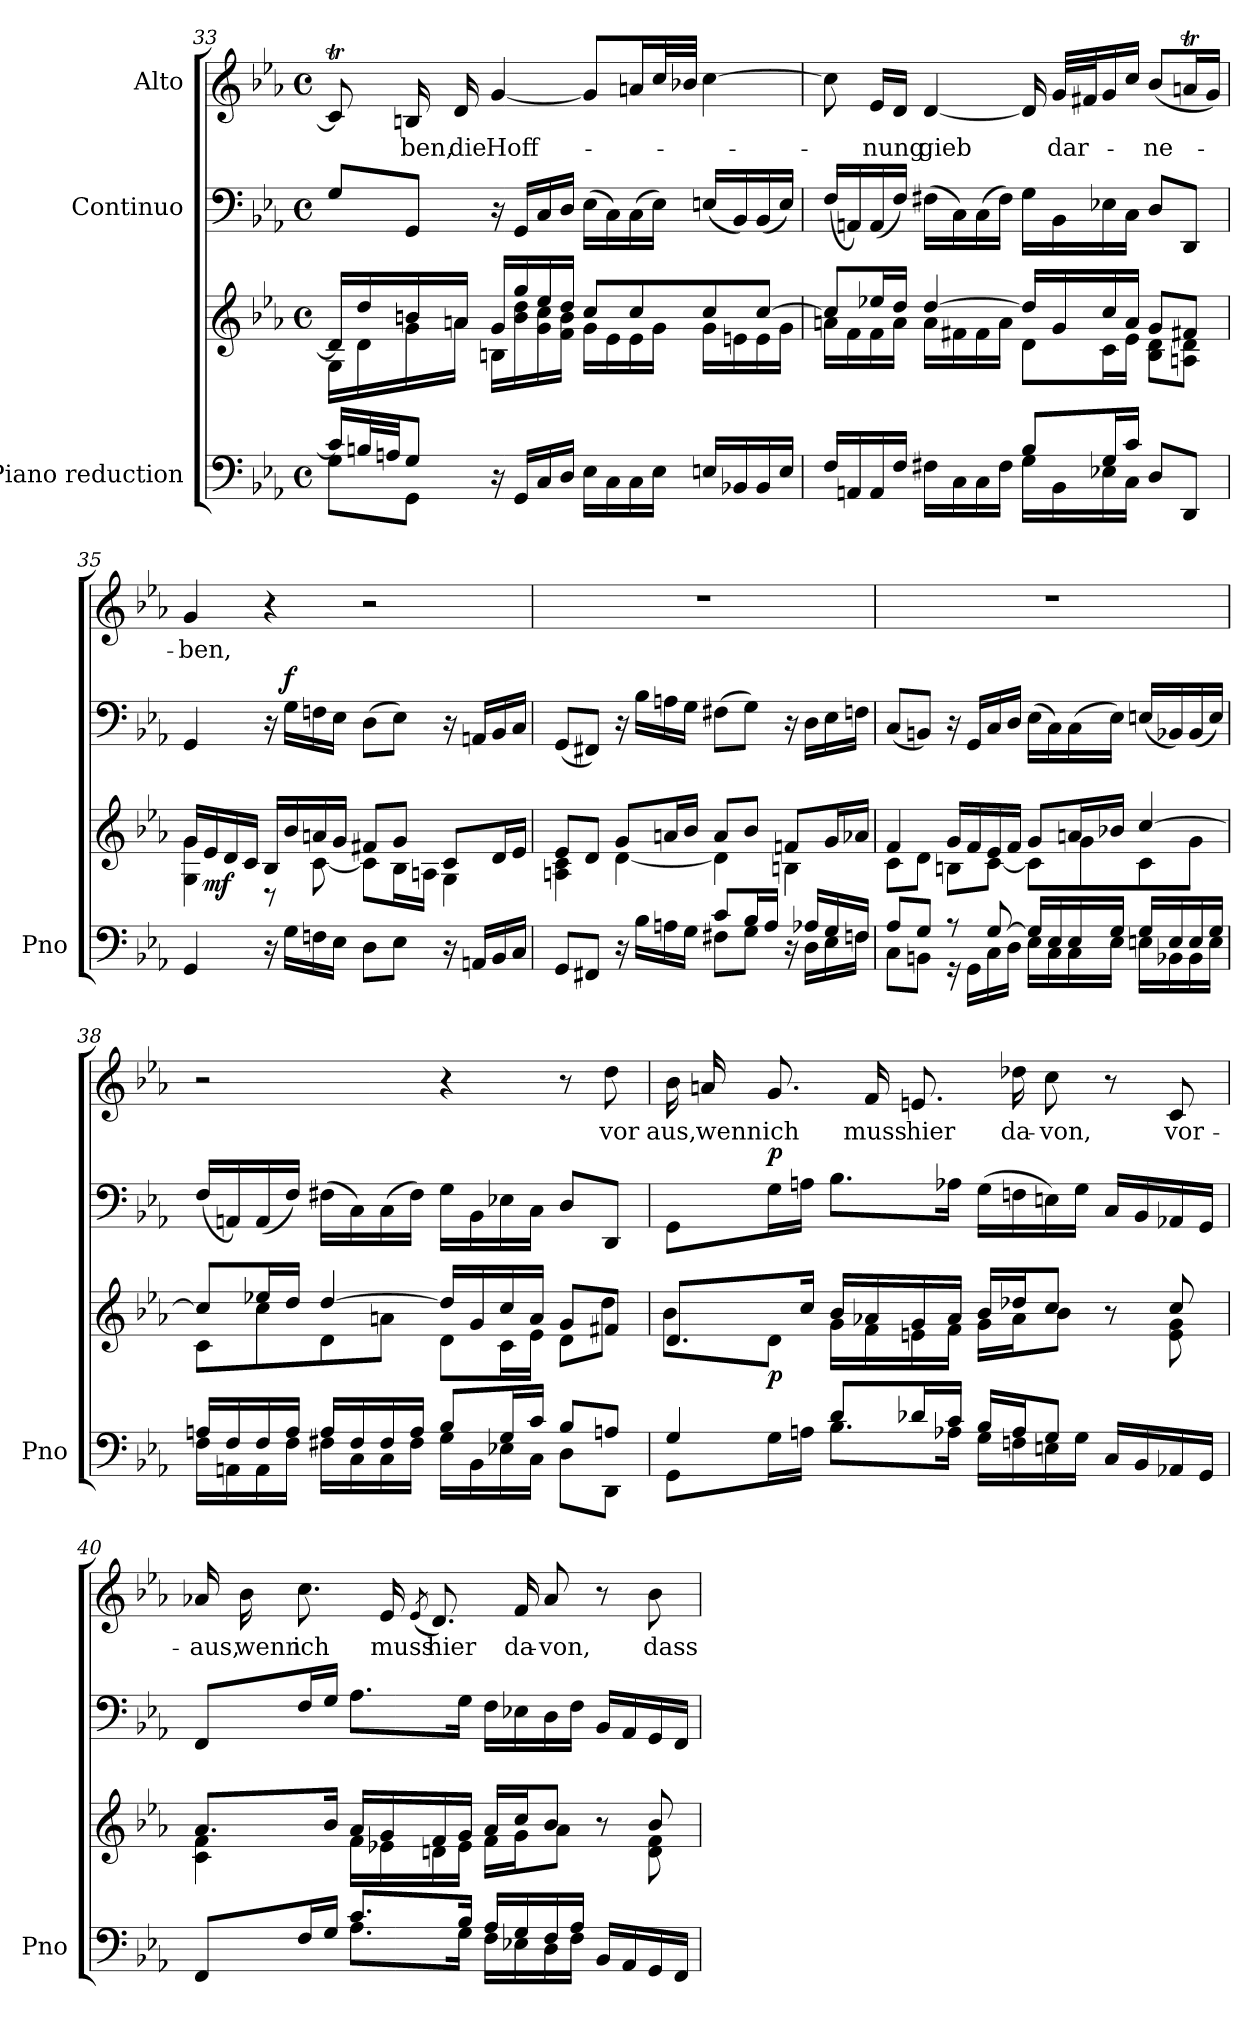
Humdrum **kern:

**kern	**kern	**dynam	**kern	**dynam	**kern	**text
*part3	*part3	*part3	*part2	*part2	*part1	*part1
*staff4	*staff3	*staff3/4	*staff2	*staff2	*staff1	*staff1
*I"Piano reduction	*	*	*I"Continuo	*	*I"Alto	*
*I'Pno	*	*	*	*	*	*
!!LO:PB:g=z
*clefF4	*clefG2	*	*clefF4	*	*clefG2	*
*k[b-e-a-]	*k[b-e-a-]	*	*k[b-e-a-]	*	*k[b-e-a-]	*
*M4/4	*M4/4	*	*M4/4	*	*M4/4	*
*met(c)	*met(c)	*	*met(c)	*	*met(c)	*
=33	=33	=33	=33	=33	=33	=33
*^	*^	*	*	*	*	*
16c/LL]	8G\L	16d/LL]	16G\LL	.	8G/L	.	8cT/]	.
32Bn/L	.	16dd/	16d\	.	.	.	.	.
32An/JJ	.	.	.	.	.	.	.	.
!	!	!	!	!	!	!	!	!LO:LY:b
8G/J	8GG\J	16bn/	16g\	.	8GG/J	.	16Bn/	-ben,
!	!	!	!	!	!	!	!	!LO:LY:b
.	.	16an/JJ	16a\JJ	.	.	.	16d/	die
!	!	!	!	!	!	!	!	!LO:LY:b
16r	16ryy	16g/LL	16Bn\LL	.	16r	.	[4g/	Hoff-
16GG/LL	16ryy	16gg/	16b\ 16dd\	.	16GG/LL	.	.	.
16C/	8ryy	16ee-/	16g\ 16cc\	.	16C/	.	.	.
16D/JJ	.	16dd/JJ	16f\ 16b\JJ	.	16D/JJ	.	.	.
16E-\LL	2ryy	8cc/L	16g\LL	.	(16E-\LL	.	8g/L]	.
16C\	.	.	16e-\	.	16C\)	.	.	.
16C\	.	8cc/	16e-\	.	(16C\	.	16an/L	.
16E-\JJ	.	.	16g\JJ	.	16E-\JJ)	.	32cc/L	.
.	.	.	.	.	.	.	32b-X/JJJ	.
16En/LL	.	8cc/	16g\LL	.	(16En/LL	.	[4cc\	.
16BB-X/	.	.	16en\	.	16BB-/)	.	.	.
16BB-/	.	[8cc/J	16e\	.	(16BB-/	.	.	.
16E/JJ	.	.	16g\JJ	.	16E/JJ)	.	.	.
=34	=34	=34	=34	=34	=34	=34	=34	=34
16F/LL	4ryy	8cc/L]	16an\LL	.	(16F/LL	.	8cc\]	.
16AAn/	.	.	16f\	.	16AAn/)	.	.	.
!	!	!	!	!	!	!	!	!LO:LY:b
16AA/	.	16ee-X/L	16f\	.	(16AA/	.	16e-/LL	-nung
16F/JJ	.	16dd/JJ	16a\JJ	.	16F/JJ)	.	16d/JJ	.
!	!	!	!	!	!	!	!	!LO:LY:b
16F#X\LL	4ryy	[4dd/	16a\LL	.	(16F#X\LL	.	[4d/	gieb
16C\	.	.	16f#X\	.	16C\)	.	.	.
16C\	.	.	16f#\	.	(16C\	.	.	.
16F#\JJ	.	.	16a\JJ	.	16F#\JJ)	.	.	.
8B-/L	16G\LL	16dd/LL]	8d\L	.	16G\LL	.	16d/]	.
!	!	!	!	!	!	!	!	!LO:LY:b
.	16BB-\	16g/	.	.	16BB-\	.	32g/LLL	dar-
.	.	.	.	.	.	.	32f#X/J	.
16G/L	16E-X\	16cc/	16c\L	.	16E-X\	.	16g/	.
16c/JJ	16C\JJ	16a/JJ	16e-\JJ	.	16C\JJ	.	16cc/JJ	.
!	!	!	!	!	!	!	!	!LO:LY:b
8D/L	4ryy	8g/L	8B-\ 8d\L	.	8D/L	.	(8b-/L	-ne-
8DD/J	.	8f#X/J	8An\ 8d\J	.	8DD/J	.	16ant/L	.
.	.	.	.	.	.	.	16g/JJ)	.
*v	*v	*	*	*	*	*	*	*
=35	=35	=35	=35	=35	=35	=35	=35
!	!	!	!	!	!	!	!LO:LY:b
4GG/	16g/LL	4G\ 4g\	.	4GG/	.	4g/	-ben,
!	!	!	!LO:DY:b	!	!	!	!
.	16e-/	.	mf	.	.	.	.
.	16d/	.	.	.	.	.	.
.	16c/JJ	.	.	.	.	.	.
16r	16B-/LL	8r	.	16r	.	4r	.
!	!	!	!	!	!LO:DY:a	!	!
16G\LL	16b-/	.	.	16G\LL	f	.	.
16Fn\	16an/	[8c\	.	16Fn\	.	.	.
16E-\JJ	16g/JJ	.	.	16E-\JJ	.	.	.
8D\L	8f#X/L	8c\L]	.	(8D\L	.	2r	.
8E-\J	8g/J	16B-\L	.	8E-\J)	.	.	.
.	.	16An\JJ	.	.	.	.	.
16r	8c/L	4G\	.	16r	.	.	.
16AAn/LL	.	.	.	16AAn/LL	.	.	.
16BB-/	16d/L	.	.	16BB-/	.	.	.
16C/JJ	16e-/JJ	.	.	16C/JJ	.	.	.
=36	=36	=36	=36	=36	=36	=36	=36
*^	*	*	*	*	*	*	*
8GG/L	4ryy	8e-/L	4An\ 4c\	.	(8GG/L	.	1r	.
8FF#X/J	.	8d/J	.	.	8FF#X/J)	.	.	.
16r	16ryy	8g/L	[4d\	.	16r	.	.	.
16B-\LL	16ryy	.	.	.	16B-\LL	.	.	.
16An\	8ryy	16an/L	.	.	16An\	.	.	.
16G\JJ	.	16b-/JJ	.	.	16G\JJ	.	.	.
8c/L	8F#X\L	8a/L	4d\]	.	(8F#X\L	.	.	.
16B-/L	8G\J	8b-/J	.	.	8G\J)	.	.	.
16A/JJ	.	.	.	.	.	.	.	.
16r	16ryy	8fn/L	4Bn\	.	16r	.	.	.
16A-X/LL	16D\LL	.	.	.	16D\LL	.	.	.
16G/	16E-\	16g/L	.	.	16E-\	.	.	.
16Fn/JJ	16F\JJ	16a-X/JJ	.	.	16Fn\JJ	.	.	.
!!LO:LB:g=z
=37	=37	=37	=37	=37	=37	=37	=37	=37
8A-/L	8C\L	4f/	8c\L	.	(8C/L	.	1r	.
8G/J	8BBn\J	.	8d\J	.	8BBn/J)	.	.	.
8r	16r	16g/LL	8Bn\L	.	16r	.	.	.
.	16GG\LL	16f/	.	.	16GG/LL	.	.	.
[8G/	16C\	16e-/	[8c\J	.	16C/	.	.	.
.	16D\JJ	16f/JJ	.	.	16D/JJ	.	.	.
16G/LL]	16E-\LL	8g/L	8c\L]	.	(16E-\LL	.	.	.
16E-/	16C\	.	.	.	16C\)	.	.	.
16E-/	16C\	16an/L	8g\	.	(16C\	.	.	.
16G/JJ	16E-\JJ	16b-X/JJ	.	.	16E-\JJ)	.	.	.
16G/LL	16En\LL	[4cc/	8c\	.	(16En/LL	.	.	.
16E/	16BB-X\	.	.	.	16BB-X/)	.	.	.
16E/	16BB-\	.	8g\J	.	(16BB-/	.	.	.
16G/JJ	16E\JJ	.	.	.	16E/JJ)	.	.	.
=38	=38	=38	=38	=38	=38	=38	=38	=38
16An/LL	16F\LL	8cc/L]	8c\L	.	(16F/LL	.	2r	.
16F/	16AAn\	.	.	.	16AAn/)	.	.	.
16F/	16AA\	16ee-X/L	8cc\	.	(16AA/	.	.	.
16A/JJ	16F\JJ	16dd/JJ	.	.	16F/JJ)	.	.	.
16A/LL	16F#X\LL	[4dd/	8d\	.	(16F#X\LL	.	.	.
16F#/	16C\	.	.	.	16C\)	.	.	.
16F#/	16C\	.	8an\J	.	(16C\	.	.	.
16A/JJ	16F#\JJ	.	.	.	16F#\JJ)	.	.	.
8B-/L	16G\LL	16dd/LL]	8d\L	.	16G\LL	.	4r	.
.	16BB-\	16g/	.	.	16BB-\	.	.	.
16G/L	16E-X\	16cc/	16c\L	.	16E-X\	.	.	.
16c/JJ	16C\JJ	16a/JJ	16e-\JJ	.	16C\JJ	.	.	.
8B-/L	8D\L	8g/L	8d\L	.	8D/L	.	8r	.
!	!	!	!	!	!	!	!	!LO:LY:b
8An/J	8DD\J	8f#X/J	8dd\J	.	8DD/J	.	8dd\	vor
=39	=39	=39	=39	=39	=39	=39	=39	=39
!	!	!	!	!	!	!	!	!LO:LY:b
4G/	8GG\L	8.d/L	8b-\L	.	8GG\L	.	16b-\	aus,
!	!	!	!	!	!	!	!	!LO:LY:b
.	.	.	.	.	.	.	16an/	wenn
!	!	!	!	!LO:DY:b	!	!LO:DY:a	!	!LO:LY:b
.	16G\L	.	8d\J	p	16G\L	p	8.g/	ich
.	16An\JJ	16cc/Jk	.	.	16An\JJ	.	.	.
8d/L	8.B-\L	16b-/LL	16g\LL	.	8.B-\L	.	.	.
!	!	!	!	!	!	!	!	!LO:LY:b
.	.	16a-X/	16f\	.	.	.	16f/	muss
!	!	!	!	!	!	!	!	!LO:LY:b
16d-X/L	.	16g/	16en\	.	.	.	8.en/	hier
16c/JJ	16A-X\Jk	16a-/JJ	16f\JJ	.	16A-X\Jk	.	.	.
16B-/LL	16G\LL	16b-/LL	16g\LL	.	(16G\LL	.	.	.
!	!	!	!	!	!	!	!	!LO:LY:b
16A-/J	16Fn\	16dd-X/J	16a-\J	.	16Fn\	.	16dd-X\	da-
!	!	!	!	!	!	!	!	!LO:LY:b
8G/J	16En\	8cc/J	8b-\J	.	16En\)	.	8cc\	-von,
.	16G\JJ	.	.	.	16G\JJ	.	.	.
16C/LL	4ryy	8r	8ryy	.	16C/LL	.	8r	.
16BB-/	.	.	.	.	16BB-/	.	.	.
!	!	!	!	!	!	!	!	!LO:LY:b
16AA-X/	.	8cc/	8e\ 8g\	.	16AA-X/	.	8c/	vor-
16GG/JJ	.	.	.	.	16GG/JJ	.	.	.
!!LO:LB:g=z
=40	=40	=40	=40	=40	=40	=40	=40	=40
!	!	!	!	!	!	!	!	!LO:LY:b
8FF/L	4ryy	8.a-/L	4c\ 4f\	.	8FF/L	.	16a-X/	-aus,
!	!	!	!	!	!	!	!	!LO:LY:b
.	.	.	.	.	.	.	16b-\	wenn
!	!	!	!	!	!	!	!	!LO:LY:b
16F/L	.	.	.	.	16F/L	.	8.cc\	ich
16G/JJ	.	16b-/Jk	.	.	16G/JJ	.	.	.
8.c/L	8.A-\L	16a-/LL	16f\LL	.	8.A-\L	.	.	.
!	!	!	!	!	!	!	!	!LO:LY:b
.	.	16g/	16e-X\	.	.	.	16e-/	muss
.	.	.	.	.	.	.	(8qe-/	.
!	!	!	!	!	!	!	!	!LO:LY:b
.	.	16f/	16dn\	.	.	.	8.d/)	hier
16B-/Jk	16G\Jk	16g/JJ	16e-\JJ	.	16G\Jk	.	.	.
16A-/LL	16F\LL	16a-/LL	16f\LL	.	16F\LL	.	.	.
!	!	!	!	!	!	!	!	!LO:LY:b
16G/	16E-X\	16cc/J	16g\J	.	16E-X\	.	16f/	da-
!	!	!	!	!	!	!	!	!LO:LY:b
16F/	16D\	8b-/J	8a-\J	.	16D\	.	8a-/	-von,
16A-/JJ	16F\JJ	.	.	.	16F\JJ	.	.	.
16BB-/LL	4ryy	8r	8ryy	.	16BB-/LL	.	8r	.
16AA-/	.	.	.	.	16AA-/	.	.	.
!	!	!	!	!	!	!	!	!LO:LY:b
16GG/	.	8b-/	8d\ 8f\	.	16GG/	.	8b-\	dass
16FF/JJ	.	.	.	.	16FF/JJ	.	.	.
*v	*v	*	*	*	*	*	*	*
*	*v	*v	*	*	*	*	*
=	=	=	=	=	=	=
*-	*-	*-	*-	*-	*-	*-
